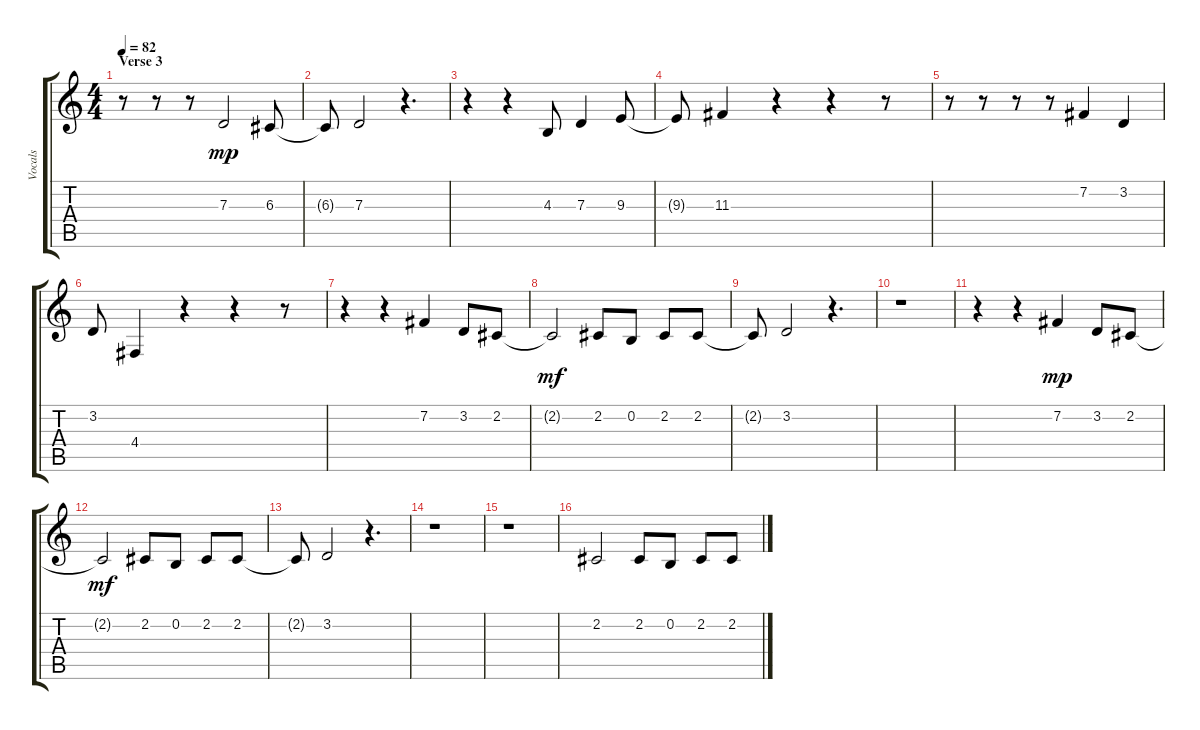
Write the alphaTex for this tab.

\track ("Vocals" "Vocals") {instrument synthvoice}
\staff {score tabs}
\tuning (E4 B3 G3 D3 A2 E2) {hide}
\ts (4 4)
\section ("" "Verse 3")
\tempo 82
\clef g2
\ks c
r.8{dy mf} r.8 r.8 7.3.2{dy mp} 6.3.8 |
6.3{t}.8 7.3.2 r.4{d} |
r.4 r.4 4.3.8 7.3.4 9.3.8 |
9.3{t}.8 11.3.4 r.4 r.4 r.8 |
r.8 r.8 r.8 r.8 7.2.4 3.2.4 |
3.2.8 4.4.4 r.4 r.4 r.8 |
r.4 r.4 7.2.4 3.2.8 2.2.8 |
2.2{t}.2{dy mf} 2.2.8 0.2.8 2.2.8 2.2.8 |
2.2{t}.8 3.2.2 r.4{d} |
r.1 |
r.4 r.4 7.2.4{dy mp} 3.2.8 2.2.8 |
2.2{t}.2{dy mf} 2.2.8 0.2.8 2.2.8 2.2.8 |
2.2{t}.8 3.2.2 r.4{d} |
r.1 |
r.1 |
2.2.2 2.2.8 0.2.8 2.2.8 2.2.8
